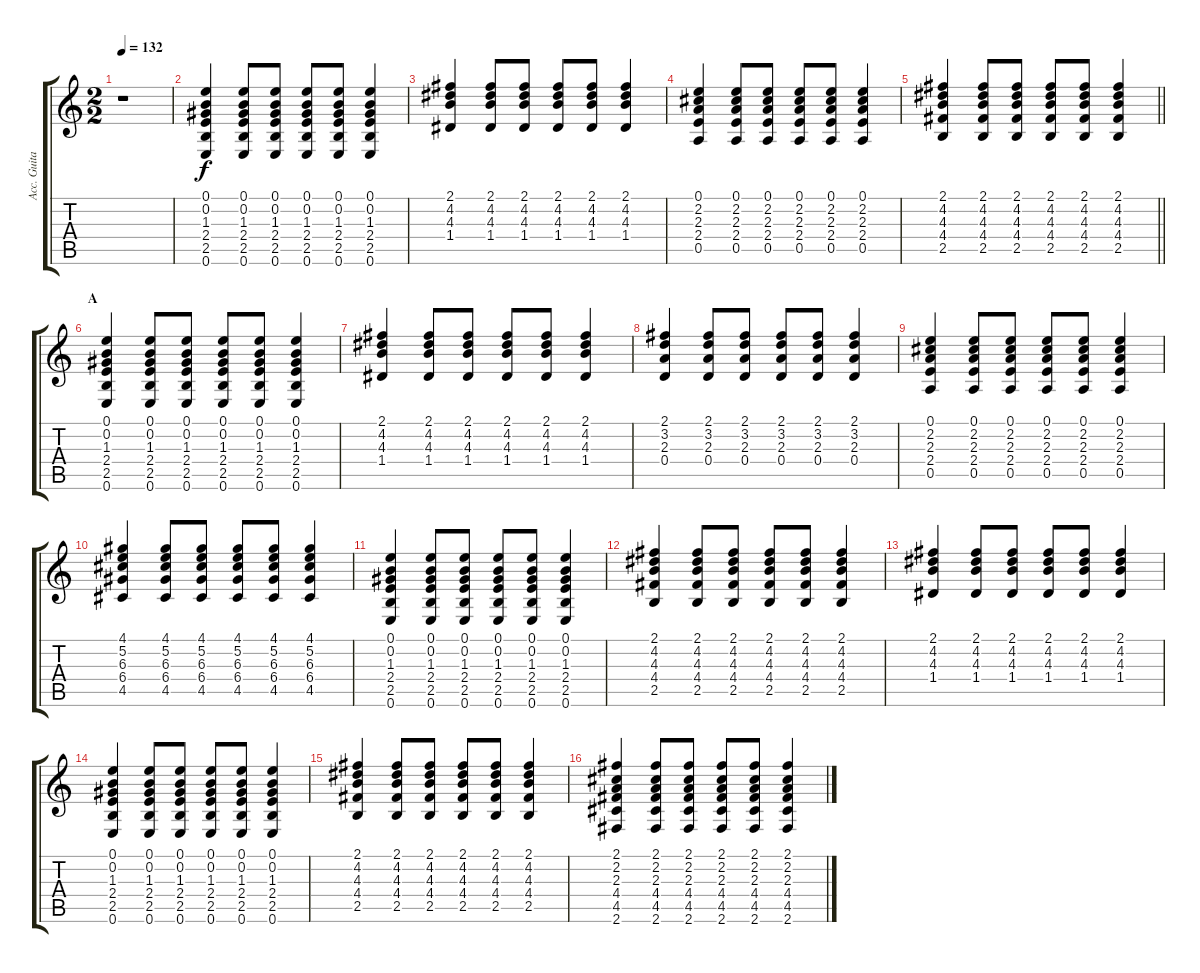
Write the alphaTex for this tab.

\track ("Acc. Guitar" "Acc. Guita") {instrument acousticguitarsteel}
\staff {score tabs}
\tuning (E4 B3 G3 D3 A2 E2) {hide}
\ts (2 2)
\tempo 132
\clef g2
\ks c
r.1{dy f instrument acousticguitarsteel} |
(0.1 0.2 1.3 2.4 2.5 0.6).4 (0.1 0.2 1.3 2.4 2.5 0.6).8 (0.1 0.2 1.3 2.4 2.5 0.6).8 (0.1 0.2 1.3 2.4 2.5 0.6).8 (0.1 0.2 1.3 2.4 2.5 0.6).8 (0.1 0.2 1.3 2.4 2.5 0.6).4 |
(2.1 4.2 4.3 1.4).4 (2.1 4.2 4.3 1.4).8 (2.1 4.2 4.3 1.4).8 (2.1 4.2 4.3 1.4).8 (2.1 4.2 4.3 1.4).8 (2.1 4.2 4.3 1.4).4 |
(0.1 2.2 2.3 2.4 0.5).4 (0.1 2.2 2.3 2.4 0.5).8 (0.1 2.2 2.3 2.4 0.5).8 (0.1 2.2 2.3 2.4 0.5).8 (0.1 2.2 2.3 2.4 0.5).8 (0.1 2.2 2.3 2.4 0.5).4 |
\barLineRight lightlight
(2.1 4.2 4.3 4.4 2.5).4 (2.1 4.2 4.3 4.4 2.5).8 (2.1 4.2 4.3 4.4 2.5).8 (2.1 4.2 4.3 4.4 2.5).8 (2.1 4.2 4.3 4.4 2.5).8 (2.1 4.2 4.3 4.4 2.5).4 |
\section ("" "A")
(0.1 0.2 1.3 2.4 2.5 0.6).4 (0.1 0.2 1.3 2.4 2.5 0.6).8 (0.1 0.2 1.3 2.4 2.5 0.6).8 (0.1 0.2 1.3 2.4 2.5 0.6).8 (0.1 0.2 1.3 2.4 2.5 0.6).8 (0.1 0.2 1.3 2.4 2.5 0.6).4 |
(2.1 4.2 4.3 1.4).4 (2.1 4.2 4.3 1.4).8 (2.1 4.2 4.3 1.4).8 (2.1 4.2 4.3 1.4).8 (2.1 4.2 4.3 1.4).8 (2.1 4.2 4.3 1.4).4 |
(2.1 3.2 2.3 0.4).4 (2.1 3.2 2.3 0.4).8 (2.1 3.2 2.3 0.4).8 (2.1 3.2 2.3 0.4).8 (2.1 3.2 2.3 0.4).8 (2.1 3.2 2.3 0.4).4 |
(0.1 2.2 2.3 2.4 0.5).4 (0.1 2.2 2.3 2.4 0.5).8 (0.1 2.2 2.3 2.4 0.5).8 (0.1 2.2 2.3 2.4 0.5).8 (0.1 2.2 2.3 2.4 0.5).8 (0.1 2.2 2.3 2.4 0.5).4 |
(4.1 5.2 6.3 6.4 4.5).4 (4.1 5.2 6.3 6.4 4.5).8 (4.1 5.2 6.3 6.4 4.5).8 (4.1 5.2 6.3 6.4 4.5).8 (4.1 5.2 6.3 6.4 4.5).8 (4.1 5.2 6.3 6.4 4.5).4 |
(0.1 0.2 1.3 2.4 2.5 0.6).4 (0.1 0.2 1.3 2.4 2.5 0.6).8 (0.1 0.2 1.3 2.4 2.5 0.6).8 (0.1 0.2 1.3 2.4 2.5 0.6).8 (0.1 0.2 1.3 2.4 2.5 0.6).8 (0.1 0.2 1.3 2.4 2.5 0.6).4 |
(2.1 4.2 4.3 4.4 2.5).4 (2.1 4.2 4.3 4.4 2.5).8 (2.1 4.2 4.3 4.4 2.5).8 (2.1 4.2 4.3 4.4 2.5).8 (2.1 4.2 4.3 4.4 2.5).8 (2.1 4.2 4.3 4.4 2.5).4 |
(2.1 4.2 4.3 1.4).4 (2.1 4.2 4.3 1.4).8 (2.1 4.2 4.3 1.4).8 (2.1 4.2 4.3 1.4).8 (2.1 4.2 4.3 1.4).8 (2.1 4.2 4.3 1.4).4 |
(0.1 0.2 1.3 2.4 2.5 0.6).4 (0.1 0.2 1.3 2.4 2.5 0.6).8 (0.1 0.2 1.3 2.4 2.5 0.6).8 (0.1 0.2 1.3 2.4 2.5 0.6).8 (0.1 0.2 1.3 2.4 2.5 0.6).8 (0.1 0.2 1.3 2.4 2.5 0.6).4 |
(2.1 4.2 4.3 4.4 2.5).4 (2.1 4.2 4.3 4.4 2.5).8 (2.1 4.2 4.3 4.4 2.5).8 (2.1 4.2 4.3 4.4 2.5).8 (2.1 4.2 4.3 4.4 2.5).8 (2.1 4.2 4.3 4.4 2.5).4 |
(2.1 2.2 2.3 4.4 4.5 2.6).4 (2.1 2.2 2.3 4.4 4.5 2.6).8 (2.1 2.2 2.3 4.4 4.5 2.6).8 (2.1 2.2 2.3 4.4 4.5 2.6).8 (2.1 2.2 2.3 4.4 4.5 2.6).8 (2.1 2.2 2.3 4.4 4.5 2.6).4
